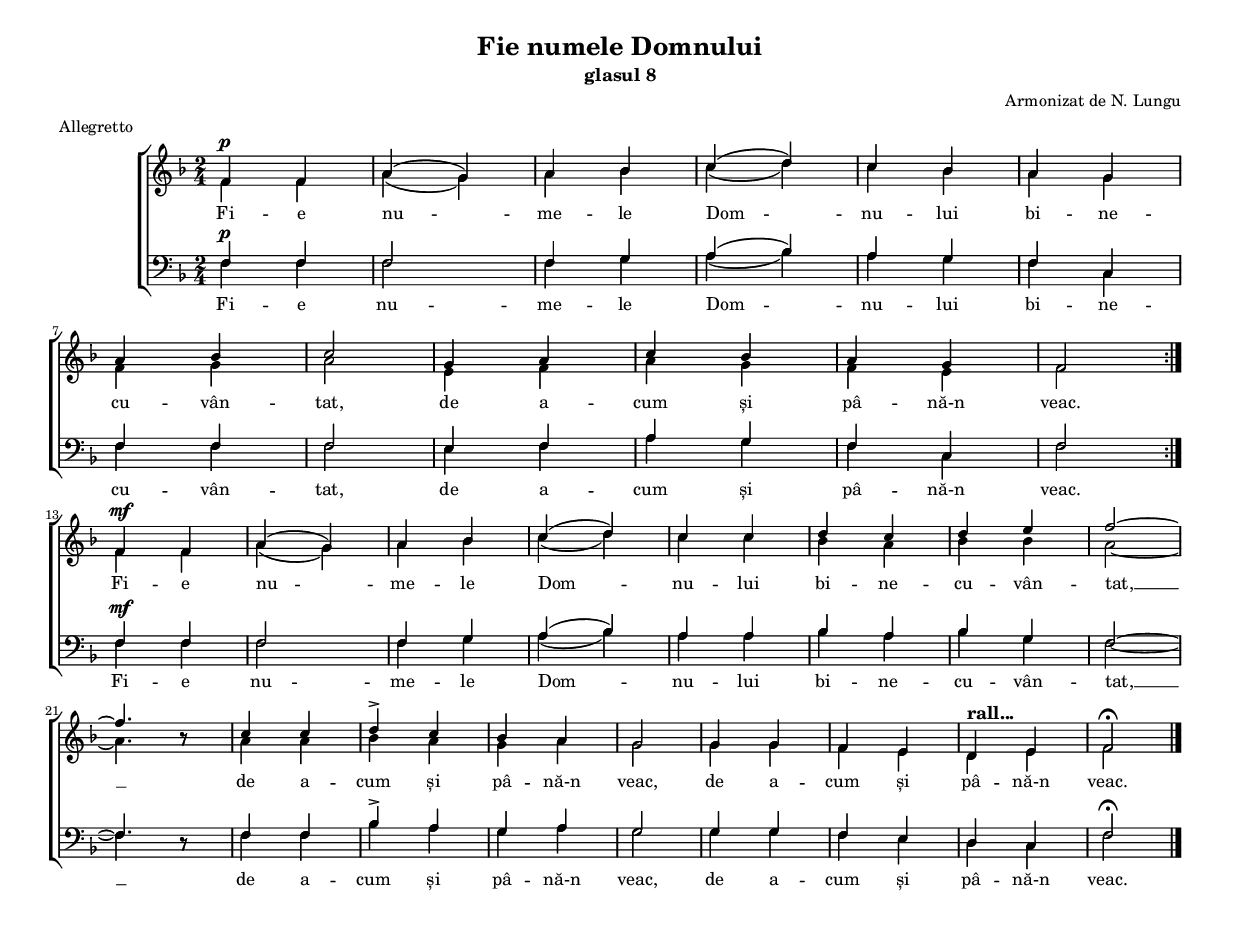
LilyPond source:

\version "2.19.80"
\include "defines.ly"
midiTempo = 
  \midi {
    \tempo 4 = 160
    }


\include "preamble.ly"

\header {
  title = "Fie numele Domnului"
  subtitle = "glasul 8"
  composer = "Armonizat de N. Lungu"
  meter = "Allegretto"
}

global = {
  \globalPreamble
  \key f \major
  \time 2/4
}

womenWords = \lyricmode {
  Fi -- e nu -- me -- le Dom -- nu -- lui bi -- ne -- cu -- vân -- tat,
  de a -- cum și pâ -- nă-n veac.

  Fi -- e nu -- me -- le Dom -- nu -- lui bi -- ne -- cu -- vân -- tat, __
  de a -- cum și pâ -- nă-n veac,
  de a -- cum și pâ -- nă-n veac.
}

menWords = \womenWords

sopMusic = \relative c' {
  % Fie numele Domnului binecuvântat, de acum și până-n veac.
  \repeat volta 2 {
    f4^\p f4
    a4( g4)
    a4 bes4
    c4( d4)
    c4 bes4
    a4 g4
    a4 bes4
    c2
    g4 a4
    c4 bes4
    a4 g4
    f2
  }

  \break

  % Fie numele Domnului binecuvântat, de acum și până-n veac, de acum
  % și până-n veac.
  f4^\mf f4
  a4( g4)
  a4 bes4
  c4( d4)
  c4 c4
  d4 c4
  d4 e4
  f2~
  f4. b,8\rest
  c4 c4
  d4^\accent c4
  bes4 a4
  g2
  g4 g4
  f4 e4
  d4^\rallMarkup e4
  f2^\fermata \bar "|."
}

altoMusic = \relative c' {
  % Fie numele Domnului binecuvântat, de acum și până-n veac.
  \repeat volta 2 {
    f4 f4
    a4( g4)
    a4 bes4
    c4( d4)
    c4 bes4
    a4 g4
    f4 g4
    a2
    e4 f4
    a4 g4
    f4 e4
    f2
  }

  % Fie numele Domnului binecuvântat, de acum și până-n veac, de acum
  % și până-n veac.
  f4 f4
  a4( g4)
  a4 bes4
  c4( d4)
  c4 c4
  bes4 a4
  bes4 bes4
  a2~
  a4. b8\rest
  a4 a4
  bes4 a4
  g4 a4
  g2
  g4 g4
  f4 e4
  d4 e4
  f2
}

tenorMusic = \relative c' {
  % Fie numele Domnului binecuvântat, de acum și până-n veac.
  \repeat volta 2 {
    f,4^\p f4
    f2
    f4 g4
    a4( bes4)
    a4 g4
    f4 c4
    f4 f4
    f2
    e4 f4
    a4 g4
    f4 c4
    f2
  }

  % Fie numele Domnului binecuvântat, de acum și până-n veac, de acum
  % și până-n veac.
  f4^\mf f4
  f2
  f4 g4
  a4( bes4)
  a4 a4
  bes4 a4
  bes4 g4
  f2~
  f4. d8\rest
  f4 f4
  bes4^\accent a4
  g4 a4
  g2
  g4 g4
  f4 e4
  d4 c4
  f2^\fermata
}

bassMusic = \relative c' {
  % Fie numele Domnului binecuvântat, de acum și până-n veac.
  \repeat volta 2 {
    f,4 f4
    f2
    f4 g4
    a4( bes4)
    a4 g4
    f4 c4
    f4 f4
    f2
    e4 f4
    a4 g4
    f4 c4
    f2
  }

  % Fie numele Domnului binecuvântat, de acum și până-n veac, de acum
  % și până-n veac.
  f4 f4
  f2
  f4 g4
  a4( bes4)
  a4 a4
  bes4 a4
  bes4 g4
  f2~
  f4. d8\rest
  f4 f4
  bes4 a4
  g4 a4
  g2
  g4 g4
  f4 e4
  d4 c4
  f2
}

\include "two-staves.ly"
